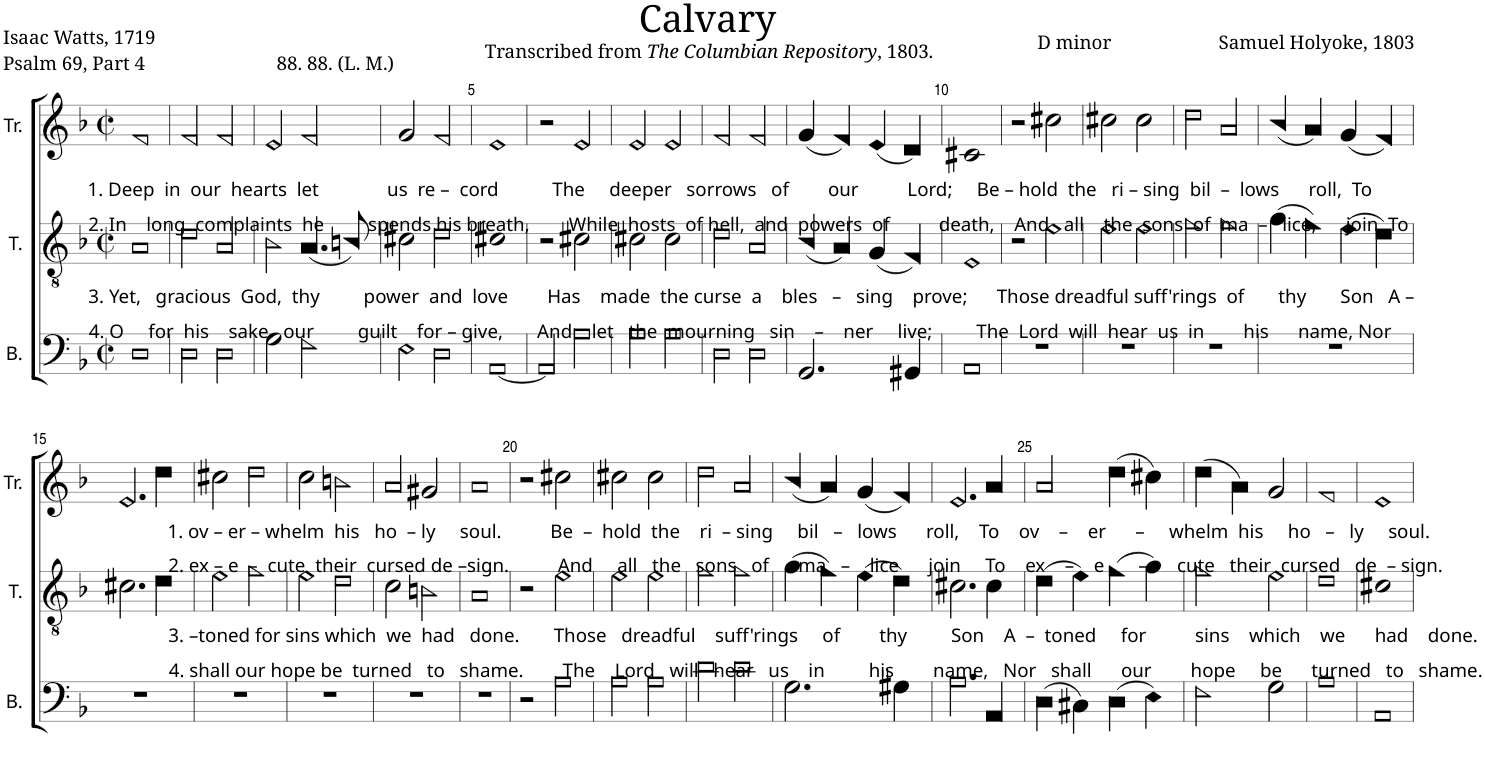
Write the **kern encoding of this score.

**kern	**kern	**kern
*part3	*part2	*part1
*staff3	*staff2	*staff1
*I"B.	*I"T.	*I"Tr.
*I'B.	*I'T.	*I'Tr.
*clefF4	*clefGv2	*clefG2
*k[b-]	*k[b-]	*k[b-]
*M2/2	*M2/2	*M2/2
*met(c|)	*met(c|)	*met(c|)
=1	=1	=1
!	!	!LO:TX:b:t=1. Deep  in  our  hearts  let              us  re –  cord           The     deeper   sorrows   of        our          Lord;     Be – hold  the   ri – sing  bil  –  lows      roll,  To
!	!	!LO:TX:b:t=2. In    long  complaints  he         spends his breath,        While  hosts  of hell,  and  powers  of          death,    And   all    the  sons  of  ma  –   lice,      join  To
!	!LO:TX:b:t=3. Yet,   gracious  God,  thy         power  and  love        Has    made  the curse  a    bles   –   sing    prove;      Those dreadful suff'rings  of       thy       Son   A –	!
!	!LO:TX:b:t=4. O     for  his    sake   our         guilt    for – give,       And    let   the  mourning   sin    –    ner     live;         The  Lord  will  hear  us  in        his      name, Nor	!
1D!	1A!	1f!
=2	=2	=2
2D!\	2d!\	2f!/
2D!\	2A!/	2f!/
=3	=3	=3
2G!\	2B-!\	2e!/
2F!\	(4.A!/	2f!/
.	8Bn!/)	.
=4	=4	=4
2E!\	2c#X!\	2g!/
2D!\	2d!\	2f!/
=5	=5	=5
[1AA!	1c#X!	1e!
=6	=6	=6
2AA!/]	2r	2r
2A!\	2c#X!\	2e!/
=7	=7	=7
2A!\	2c#X!\	2e!/
2A!\	2c#!\	2e!/
=8	=8	=8
2D!\	2d!\	2f!/
2D!\	2A!/	2f!/
=9	=9	=9
2.GG!/	(4B-!/	(4g!/
.	4A!/)	4f!/)
.	(4G!/	(4e!/
4GG#X!/	4F!/)	4d!/)
=10	=10	=10
1AA!	1E!	1c#X!
=11	=11	=11
1r	2r	2r
.	2e!\	2cc#X!\
=12	=12	=12
1r	2e!\	2cc#X!\
.	2e!\	2cc#!\
=13	=13	=13
1r	2f!\	2dd!\
.	2f!\	2a!/
=14	=14	=14
1r	(4g!\	(4b-!/
.	4f!\)	4a!/)
.	(4e!\	(4g!/
.	4d!\)	4f!/)
!!LO:LB:g=z
=15	=15	=15
1r	2.c#X!\	2.e!/
.	4d!\	4dd!\
=16	=16	=16
!	!	!LO:TX:b:t=1. ov – er – whelm  his   ho  – ly     soul.          Be  –  hold  the    ri  – sing     bil   –   lows      roll,    To    ov    –    er      –     whelm  his     ho   –   ly     soul.
!	!	!LO:TX:b:t=2. ex – e  –  cute  their  cursed de –sign.          And     all   the   sons   of      ma   –    lice      join     To    ex    –    e       –      cute   their  cursed   de  – sign.
!	!LO:TX:b:t=3. –toned for sins which  we  had   done.       Those   dreadful    suff'rings     of        thy         Son    A  –  toned     for          sins    which    we      had    done.	!
!	!LO:TX:b:t=4. shall our hope be  turned   to   shame.        The    Lord   will   hear   us    in         his        name,   Nor   shall      our        hope     be      turned   to   shame.	!
1r	2e!\	2cc#X!\
.	2f!\	2dd!\
=17	=17	=17
1r	2e!\	2cc!\
.	2d!\	2bn!\
=18	=18	=18
1r	2c!\	2a!/
.	2Bn!\	2g#X!/
=19	=19	=19
1r	1A!	1a!
=20	=20	=20
2r	2r	2r
2A!\	2e!\	2cc#X!\
=21	=21	=21
2A!\	2e!\	2cc#X!\
2A!\	2e!\	2cc#!\
=22	=22	=22
2d!\	2f!\	2dd!\
2d!\	2f!\	2a!/
=23	=23	=23
2.G!\	(4g!\	(4b-!/
.	4f!\)	4a!/)
.	(4e!\	(4g!/
4G#X!\	4d!\)	4f!/)
=24	=24	=24
2.A!\	2.c#X!\	2.e!/
4AA!/	4c#!\	4a!/
=25	=25	=25
(4D!\	(4d!\	2a!/
4C#X!\)	4e!\)	.
(4D!\	(4f!\	(4dd!\
4E!\)	4g!\)	4cc#X!\)
=26	=26	=26
2F!\	2f!\	(4dd!\
.	.	4a!\)
2G!\	2e!\	2g!/
=27	=27	=27
1A!	1d!	1f!
=28	=28	=28
1AA!	1c#X!	1e!
=	=	=
*-	*-	*-
